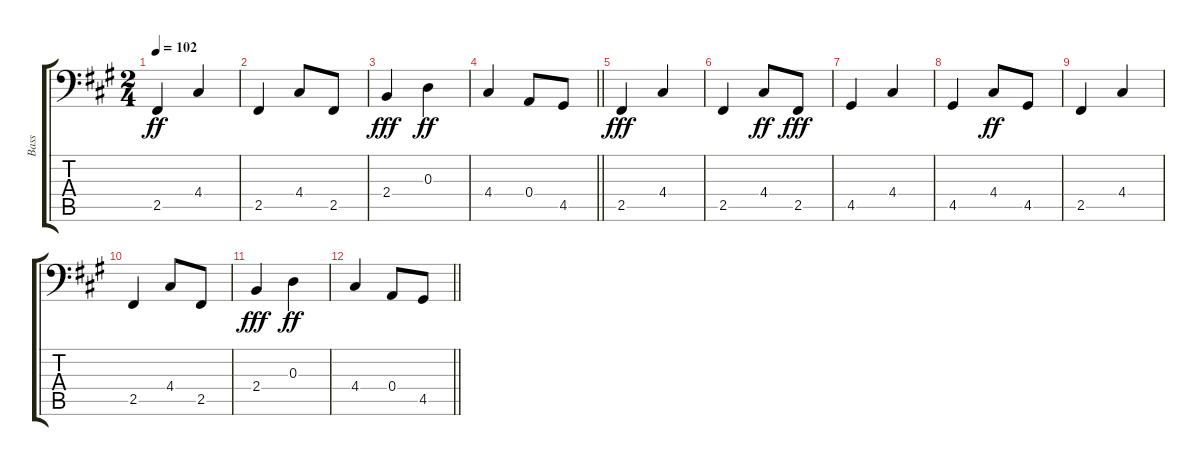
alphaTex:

\track ("Bass" "Bass") {instrument electricbassfinger}
\staff {score tabs}
\tuning (C3 G2 D2 A1 E1 B0) {hide}
\ts (2 4)
\tempo 102
\clef f4
\ks a
2.5.4{dy ff} 4.4.4 |
2.5.4 4.4.8 2.5.8 |
2.4.4{dy fff} 0.3.4{dy ff} |
\barLineRight lightlight
4.4.4 0.4.8 4.5.8 |
2.5.4{dy fff} 4.4.4 |
2.5.4 4.4.8{dy ff} 2.5.8{dy fff} |
4.5.4 4.4.4 |
4.5.4 4.4.8{dy ff} 4.5.8 |
2.5.4 4.4.4 |
2.5.4 4.4.8 2.5.8 |
2.4.4{dy fff} 0.3.4{dy ff} |
\barLineRight lightlight
4.4.4 0.4.8 4.5.8
